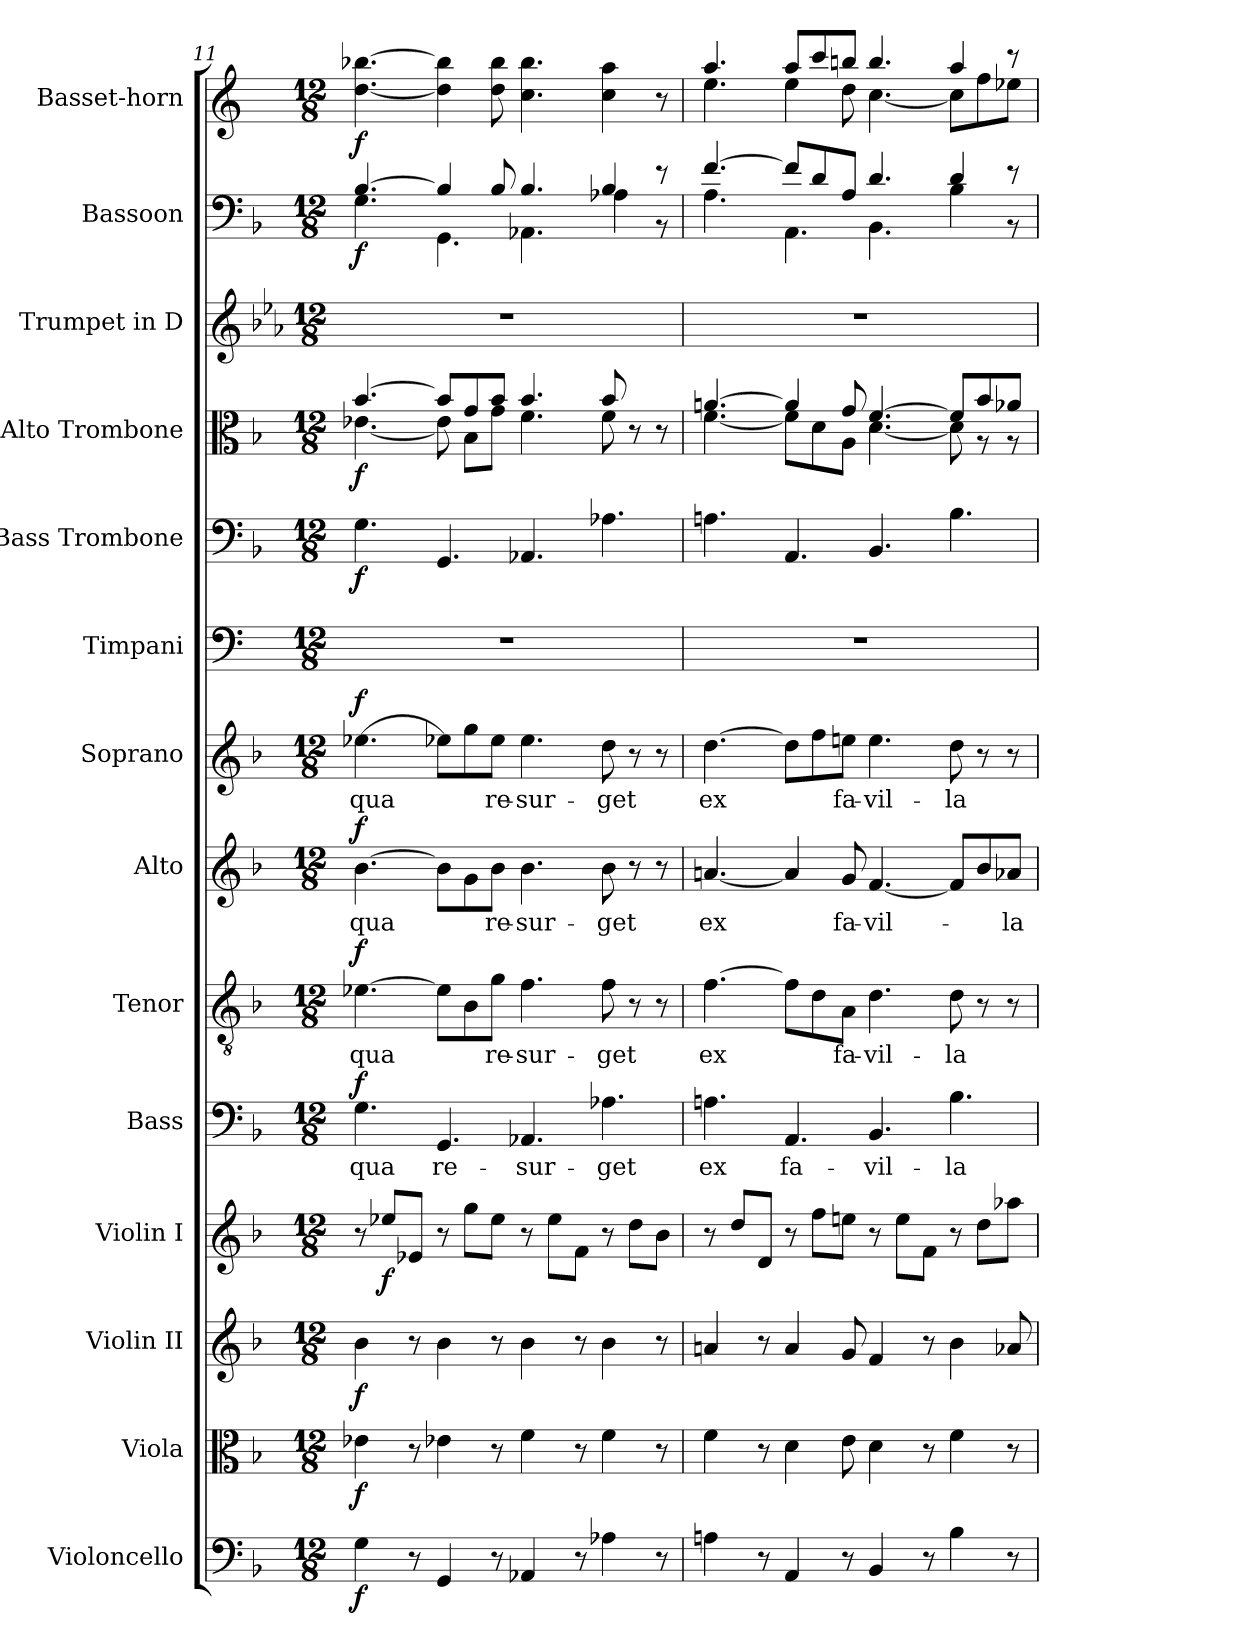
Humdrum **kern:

**kern	**dynam	**kern	**dynam	**kern	**dynam	**kern	**dynam	**kern	**text	**dynam	**kern	**text	**dynam	**kern	**text	**dynam	**kern	**text	**dynam	**kern	**kern	**dynam	**kern	**dynam	**kern	**kern	**dynam	**kern	**dynam
*part14	*part14	*part13	*part13	*part12	*part12	*part11	*part11	*part10	*part10	*part10	*part9	*part9	*part9	*part8	*part8	*part8	*part7	*part7	*part7	*part6	*part5	*part5	*part4	*part4	*part3	*part2	*part2	*part1	*part1
*staff14	*staff14	*staff13	*staff13	*staff12	*staff12	*staff11	*staff11	*staff10	*staff10	*staff10	*staff9	*staff9	*staff9	*staff8	*staff8	*staff8	*staff7	*staff7	*staff7	*staff6	*staff5	*staff5	*staff4	*staff4	*staff3	*staff2	*staff2	*staff1	*staff1
*I"Violoncello	*	*I"Viola	*	*I"Violin II	*	*I"Violin I	*	*I"Bass	*	*	*I"Tenor	*	*	*I"Alto	*	*	*I"Soprano	*	*	*I"Timpani	*I"Bass Trombone	*	*I"Alto Trombone	*	*I"Trumpet in D	*I"Bassoon	*	*I"Basset-horn	*
*I'Vc.	*	*I'Vla	*	*I'Vln II	*	*I'Vln I	*	*I'B.	*	*	*I'T.	*	*	*I'A.	*	*	*I'S.	*	*	*I'Timp.	*I'B. Tbn.	*	*I'A. Tbn.	*	*	*I'Bsn	*	*I'B.-hn	*
*clefF4	*	*clefC3	*	*clefG2	*	*clefG2	*	*clefF4	*	*	*clefGv2	*	*	*clefG2	*	*	*clefG2	*	*	*clefF4	*clefF4	*	*clefC3	*	*clefG2	*clefF4	*	*clefG2	*
*	*	*	*	*	*	*	*	*	*	*	*ITrd7c12	*	*	*	*	*	*	*	*	*	*	*	*	*	*ITrd-1c-2	*	*	*ITrd4c7	*
*k[b-]	*	*k[b-]	*	*k[b-]	*	*k[b-]	*	*k[b-]	*	*	*k[b-]	*	*	*k[b-]	*	*	*k[b-]	*	*	*k[]	*k[b-]	*	*k[b-]	*	*k[b-]	*k[b-]	*	*k[b-]	*
*F:	*	*F:	*	*F:	*	*F:	*	*F:	*	*	*F:	*	*	*F:	*	*	*F:	*	*	*C:	*F:	*	*F:	*	*F:	*F:	*	*F:	*
*M12/8	*	*M12/8	*	*M12/8	*	*M12/8	*	*M12/8	*	*	*M12/8	*	*	*M12/8	*	*	*M12/8	*	*	*M12/8	*M12/8	*	*M12/8	*	*M12/8	*M12/8	*	*M12/8	*
=11	=11	=11	=11	=11	=11	=11	=11	=11	=11	=11	=11	=11	=11	=11	=11	=11	=11	=11	=11	=11	=11	=11	=11	=11	=11	=11	=11	=11	=11
!	!	!	!	!	!	!	!	!	!LO:LY:b:color=#000000	!	!	!	!	!	!	!	!	!	!	!	!	!	!	!	!	!	!	!	!
!	!	!	!	!	!	!	!	!	!	!	!	!LO:LY:b:color=#000000	!	!	!	!	!	!	!	!	!	!	!	!	!	!	!	!	!
!	!	!	!	!	!	!	!	!	!	!	!	!	!	!	!LO:LY:b:color=#000000	!	!	!	!	!	!	!	!	!	!	!	!	!	!
!	!	!	!	!	!	!	!	!	!	!	!	!	!	!	!	!	!	!LO:LY:b:color=#000000	!	!LO:N:vis=1	!	!	!	!	!LO:N:vis=1	!	!	!	!
*	*	*	*	*	*	*	*	*	*	*	*	*	*	*	*	*	*	*	*	*	*	*	*^	*	*	*^	*	*	*
4Gi\	f	4e-Xi\	f	4b-i\	f	8r	.	4.Gi\	qua	f	[4.E-Xi\	qua	f	[4.b-i\	qua	f	[4.ee-Xi\	qua	f	1.r	4.Gi\	f	[4.b-i/	[4.e-Xi\	f	1.r	[4.B-i/	4.Gi\	f	[4.gi\ [4.ee-Xi	f
.	.	.	.	.	.	8ee-Xi/L	f	.	.	.	.	.	.	.	.	.	.	.	.	.	.	.	.	.	.	.	.	.	.	.	.
8r	.	8r	.	8r	.	8e-Xi/J	.	.	.	.	.	.	.	.	.	.	.	.	.	.	.	.	.	.	.	.	.	.	.	.	.
!	!	!	!	!	!	!	!	!	!LO:LY:b:color=#000000	!	!	!	!	!	!	!	!	!	!	!	!	!	!	!	!	!	!	!	!	!	!
4GGi/	.	4e-Xi\	.	4b-i\	.	8r	.	4.GGi/	re-	.	8E-i\L]	.	.	8b-i\L]	.	.	8ee-Xi\L]	.	.	.	4.GGi/	.	8b-i/L]	8e-i\]	.	.	4B-i/]	4.GGi\	.	4gi\] 4ee-i]	.
.	.	.	.	.	.	8ggi\L	.	.	.	.	8BB-i\	.	.	8gi\	.	.	8ggi\	.	.	.	.	.	8gi/	8B-i\L	.	.	.	.	.	.	.
!	!	!	!	!	!	!	!	!	!	!	!	!LO:LY:b:color=#000000	!	!	!	!	!	!	!	!	!	!	!	!	!	!	!	!	!	!	!
!	!	!	!	!	!	!	!	!	!	!	!	!	!	!	!LO:LY:b:color=#000000	!	!	!	!	!	!	!	!	!	!	!	!	!	!	!	!
!	!	!	!	!	!	!	!	!	!	!	!	!	!	!	!	!	!	!LO:LY:b:color=#000000	!	!	!	!	!	!	!	!	!	!	!	!	!
8r	.	8r	.	8r	.	8ee-i\J	.	.	.	.	8Gi\J	re-	.	8b-i\J	re-	.	8ee-i\J	re-	.	.	.	.	8b-i/J	8gi\J	.	.	8B-i/	.	.	8gi\ 8ee-i	.
!	!	!	!	!	!	!	!	!	!LO:LY:b:color=#000000	!	!	!	!	!	!	!	!	!	!	!	!	!	!	!	!	!	!	!	!	!	!
!	!	!	!	!	!	!	!	!	!	!	!	!LO:LY:b:color=#000000	!	!	!	!	!	!	!	!	!	!	!	!	!	!	!	!	!	!	!
!	!	!	!	!	!	!	!	!	!	!	!	!	!	!	!LO:LY:b:color=#000000	!	!	!	!	!	!	!	!	!	!	!	!	!	!	!	!
!	!	!	!	!	!	!	!	!	!	!	!	!	!	!	!	!	!	!LO:LY:b:color=#000000	!	!	!	!	!	!	!	!	!	!	!	!	!
4AA-Xi/	.	4fi\	.	4b-i\	.	8r	.	4.AA-Xi/	-sur-	.	4.Fi\	-sur-	.	4.b-i\	-sur-	.	4.ee-i\	-sur-	.	.	4.AA-Xi/	.	4.b-i/	4.fi\	.	.	4.B-i/	4.AA-Xi\	.	4.fi\ 4.ee-i	.
.	.	.	.	.	.	8ee-i\L	.	.	.	.	.	.	.	.	.	.	.	.	.	.	.	.	.	.	.	.	.	.	.	.	.
8r	.	8r	.	8r	.	8fi\J	.	.	.	.	.	.	.	.	.	.	.	.	.	.	.	.	.	.	.	.	.	.	.	.	.
!	!	!	!	!	!	!	!	!	!LO:LY:b:color=#000000	!	!	!	!	!	!	!	!	!	!	!	!	!	!	!	!	!	!	!	!	!	!
!	!	!	!	!	!	!	!	!	!	!	!	!LO:LY:b:color=#000000	!	!	!	!	!	!	!	!	!	!	!	!	!	!	!	!	!	!	!
!	!	!	!	!	!	!	!	!	!	!	!	!	!	!	!LO:LY:b:color=#000000	!	!	!	!	!	!	!	!	!	!	!	!	!	!	!	!
!	!	!	!	!	!	!	!	!	!	!	!	!	!	!	!	!	!	!LO:LY:b:color=#000000	!	!	!	!	!	!	!	!	!	!	!	!	!
4A-Xi\	.	4fi\	.	4b-i\	.	8r	.	4.A-Xi\	-get	.	8Fi\	-get	.	8b-i\	-get	.	8ddi\	-get	.	.	4.A-Xi\	.	8b-i/	8fi\	.	.	4B-i/	4A-Xi\	.	4fi\ 4ddi	.
.	.	.	.	.	.	8ddi\L	.	.	.	.	8r	.	.	8r	.	.	8r	.	.	.	.	.	8r	4ryy	.	.	.	.	.	.	.
8r	.	8r	.	8r	.	8b-i\J	.	.	.	.	8r	.	.	8r	.	.	8r	.	.	.	.	.	8r	.	.	.	8r	8r	.	8r	.
=12	=12	=12	=12	=12	=12	=12	=12	=12	=12	=12	=12	=12	=12	=12	=12	=12	=12	=12	=12	=12	=12	=12	=12	=12	=12	=12	=12	=12	=12	=12	=12
!	!	!	!	!	!	!	!	!	!LO:LY:b:color=#000000	!	!	!	!	!	!	!	!	!	!	!	!	!	!	!	!	!	!	!	!	!	!
!	!	!	!	!	!	!	!	!	!	!	!	!LO:LY:b:color=#000000	!	!	!	!	!	!	!	!	!	!	!	!	!	!	!	!	!	!	!
!	!	!	!	!	!	!	!	!	!	!	!	!	!	!	!LO:LY:b:color=#000000	!	!	!	!	!	!	!	!	!	!	!	!	!	!	!	!
!	!	!	!	!	!	!	!	!	!	!	!	!	!	!	!	!	!	!LO:LY:b:color=#000000	!	!LO:N:vis=1	!	!	!	!	!	!LO:N:vis=1	!	!	!	!	!
*	*	*	*	*	*	*	*	*	*	*	*	*	*	*	*	*	*	*	*	*	*	*	*	*	*	*	*	*	*	*^	*
4Ani\	.	4fi\	.	4ani/	.	8r	.	4.Ani\	ex	.	[4.Fi\	ex	.	[4.ani/	ex	.	[4.ddi\	ex	.	1.r	4.Ani\	.	[4.ani/	[4.fi\	.	1.r	[4.fi/	4.Ai\	.	4.ddi/	4.ai\	.
.	.	.	.	.	.	8ddi/L	.	.	.	.	.	.	.	.	.	.	.	.	.	.	.	.	.	.	.	.	.	.	.	.	.	.
8r	.	8r	.	8r	.	8di/J	.	.	.	.	.	.	.	.	.	.	.	.	.	.	.	.	.	.	.	.	.	.	.	.	.	.
!	!	!	!	!	!	!	!	!	!LO:LY:b:color=#000000	!	!	!	!	!	!	!	!	!	!	!	!	!	!	!	!	!	!	!	!	!	!	!
4AAi/	.	4di\	.	4ai/	.	8r	.	4.AAi/	fa-	.	8Fi\L]	.	.	4ani/]	.	.	8ddi\L]	.	.	.	4.AAi/	.	4ai/]	8fi\L]	.	.	8fi/L]	4.AAi\	.	8ddi/L	4ai\	.
.	.	.	.	.	.	8ffi\L	.	.	.	.	8Di\	.	.	.	.	.	8ffi\	.	.	.	.	.	.	8di\	.	.	8di/	.	.	8ffi/	.	.
!	!	!	!	!	!	!	!	!	!	!	!	!LO:LY:b:color=#000000	!	!	!	!	!	!	!	!	!	!	!	!	!	!	!	!	!	!	!	!
!	!	!	!	!	!	!	!	!	!	!	!	!	!	!	!LO:LY:b:color=#000000	!	!	!	!	!	!	!	!	!	!	!	!	!	!	!	!	!
!	!	!	!	!	!	!	!	!	!	!	!	!	!	!	!	!	!	!LO:LY:b:color=#000000	!	!	!	!	!	!	!	!	!	!	!	!	!	!
8r	.	8ei\	.	8gi/	.	8eeni\J	.	.	.	.	8AAi\J	fa-	.	8gi/	fa-	.	8eeni\J	fa-	.	.	.	.	8gi/	8Ai\J	.	.	8Ai/J	.	.	8eeni/J	8gi\	.
!	!	!	!	!	!	!	!	!	!LO:LY:b:color=#000000	!	!	!	!	!	!	!	!	!	!	!	!	!	!	!	!	!	!	!	!	!	!	!
!	!	!	!	!	!	!	!	!	!	!	!	!LO:LY:b:color=#000000	!	!	!	!	!	!	!	!	!	!	!	!	!	!	!	!	!	!	!	!
!	!	!	!	!	!	!	!	!	!	!	!	!	!	!	!LO:LY:b:color=#000000	!	!	!	!	!	!	!	!	!	!	!	!	!	!	!	!	!
!	!	!	!	!	!	!	!	!	!	!	!	!	!	!	!	!	!	!LO:LY:b:color=#000000	!	!	!	!	!	!	!	!	!	!	!	!	!	!
4BB-i/	.	4di\	.	4fi/	.	8r	.	4.BB-i/	-vil-	.	4.Di\	-vil-	.	[4.fi/	-vil-	.	4.eei\	-vil-	.	.	4.BB-i/	.	[4.fi/	[4.di\	.	.	4.di/	4.BB-i\	.	4.eei/	[4.fi\	.
.	.	.	.	.	.	8eei\L	.	.	.	.	.	.	.	.	.	.	.	.	.	.	.	.	.	.	.	.	.	.	.	.	.	.
8r	.	8r	.	8r	.	8fi\J	.	.	.	.	.	.	.	.	.	.	.	.	.	.	.	.	.	.	.	.	.	.	.	.	.	.
!	!	!	!	!	!	!	!	!	!LO:LY:b:color=#000000	!	!	!	!	!	!	!	!	!	!	!	!	!	!	!	!	!	!	!	!	!	!	!
!	!	!	!	!	!	!	!	!	!	!	!	!LO:LY:b:color=#000000	!	!	!	!	!	!	!	!	!	!	!	!	!	!	!	!	!	!	!	!
!	!	!	!	!	!	!	!	!	!	!	!	!	!	!	!	!	!	!LO:LY:b:color=#000000	!	!	!	!	!	!	!	!	!	!	!	!	!	!
4B-i\	.	4fi\	.	4b-i\	.	8r	.	4.B-i\	-la	.	8Di\	-la	.	8fi/L]	.	.	8ddi\	-la	.	.	4.B-i\	.	8fi/L]	8di\]	.	.	4di/	4B-i\	.	4ddi/	8fi\L]	.
.	.	.	.	.	.	8ddi\L	.	.	.	.	8r	.	.	8b-i/	.	.	8r	.	.	.	.	.	8b-i/	8r	.	.	.	.	.	.	8b-i\	.
!	!	!	!	!	!	!	!	!	!	!	!	!	!	!	!LO:LY:b:color=#000000	!	!	!	!	!	!	!	!	!	!	!	!	!	!	!	!	!
8r	.	8r	.	8a-Xi/	.	8aa-Xi\J	.	.	.	.	8r	.	.	8a-Xi/J	-la	.	8r	.	.	.	.	.	8a-Xi/J	8r	.	.	8r	8r	.	8r	8a-Xi\J	.
*	*	*	*	*	*	*	*	*	*	*	*	*	*	*	*	*	*	*	*	*	*	*	*	*	*	*	*v	*v	*	*	*	*
*	*	*	*	*	*	*	*	*	*	*	*	*	*	*	*	*	*	*	*	*	*	*	*v	*v	*	*	*	*	*v	*v	*
=	=	=	=	=	=	=	=	=	=	=	=	=	=	=	=	=	=	=	=	=	=	=	=	=	=	=	=	=	=
*-	*-	*-	*-	*-	*-	*-	*-	*-	*-	*-	*-	*-	*-	*-	*-	*-	*-	*-	*-	*-	*-	*-	*-	*-	*-	*-	*-	*-	*-
